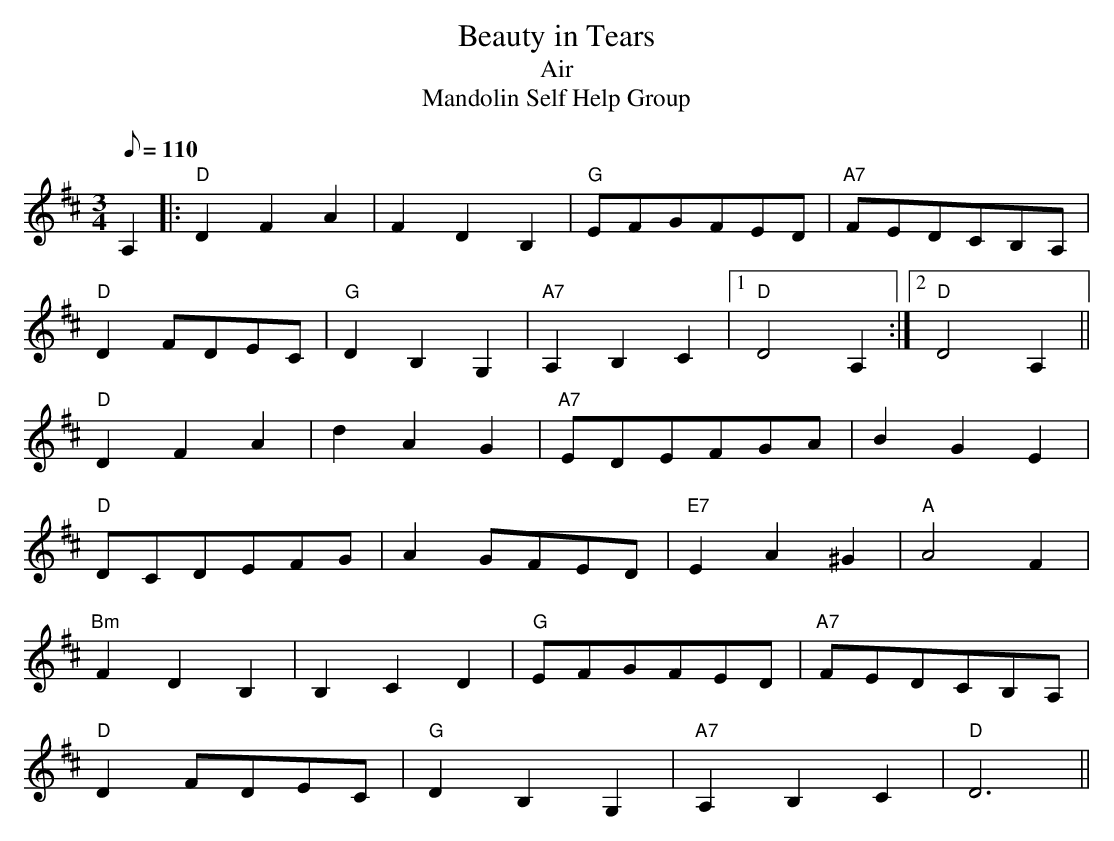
X:1
T:Beauty in Tears
T:Air
T:Mandolin Self Help Group
M:3/4
L:1/8
Q:110
K:D
A,2 |: "D"D2 F2 A2 | F2 D2 B,2 | "G"EFGFED | "A7"FEDCB,A, |
"D"D2 FDEC | "G"D2 B,2 G,2 | "A7"A,2 B,2 C2 |1 "D"D4 A,2 :|2 "D"D4 A,2 ||
"D"D2 F2 A2 | d2 A2 G2 | "A7"EDEFGA | B2 G2 E2 |
"D"DCDEFG | A2 GFED | "E7"E2 A2 ^G2 | "A"A4 F2 |
"Bm"F2 D2 B,2 | B,2 C2 D2 | "G"EFGFED | "A7"FEDCB,A, |
"D"D2 FDEC | "G"D2 B,2 G,2 | "A7"A,2 B,2 C2 | "D"D6 ||
